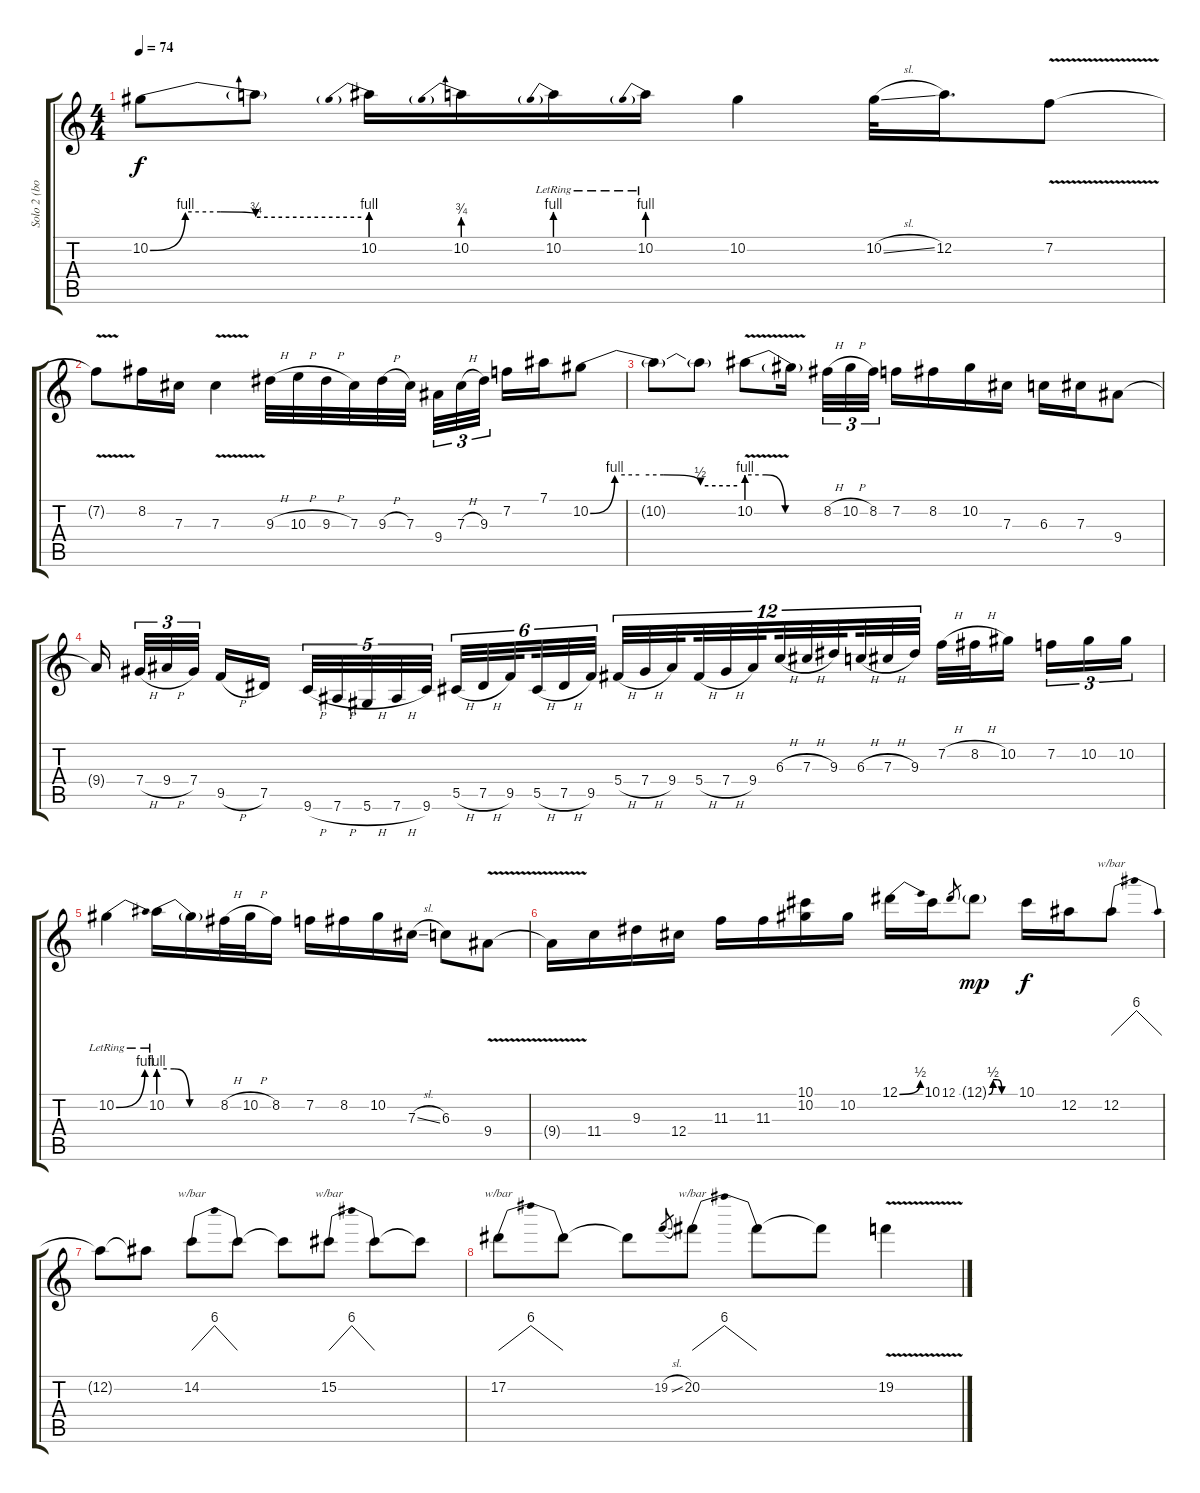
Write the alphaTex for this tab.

\track ("Solo 2 (booster)" "Solo 2 (bo") {instrument overdrivenguitar}
\staff {score tabs}
\tuning (Eb4 Bb3 Gb3 Db3 Ab2 Eb2) {hide}
\ts (4 4)
\tempo 74
\clef g2
\ks c
10.2{be (custom 0 0 10 4 20 4 30 3 60 3)}.8{dy f} 10.2{t}.8 10.2{be (prebend 0 4 60 4)}.16 10.2{be (prebend 0 3 60 3)}.16 10.2{be (prebend 0 4 60 4) lr}.16 10.2{be (prebend 0 4 60 4) lr}.16 10.2.4 10.2{sl}.32 12.2.16{d} 7.2{v}.8 |
7.2{t}.8 8.2.16 7.3.16 7.3{v}.4 9.3{h}.32 10.3{h}.32 9.3{h}.32 7.3.32 9.3{h}.32 7.3.32{beam splitsecondary} 9.4.32{tu (3 2)} 7.3{h}.32{tu (3 2)} 9.3.32{tu (3 2)} 7.2.16 7.1.16 10.2{be (custom 0 0 10 4 20 4 30 4 45 2 60 2)}.8 |
10.2{t}.8 10.2{t}.8 10.2{be (custom 0 4 15 4 30 0 60 0) v}.8 10.2{t}.16{beam splitsecondary} 8.2{h}.32{tu (3 2)} 10.2{h}.32{tu (3 2)} 8.2.32{tu (3 2)} 7.2.16 8.2.16 10.2.16 7.3.16 6.3.16 7.3.16 9.4.8 |
9.4{t}.16{beam splitsecondary} 7.4{h}.32{tu (3 2)} 9.4{h}.32{tu (3 2)} 7.4.32{tu (3 2) beam splitsecondary} 9.5{h}.16 7.5.16 9.6{h}.32{tu (5 4)} 7.6{h}.32{tu (5 4)} 5.6{h}.32{tu (5 4)} 7.6{h}.32{tu (5 4)} 9.6.32{tu (5 4) beam splitsecondary} 5.5{h}.32{tu (6 4)} 7.5{h}.32{tu (6 4)} 9.5.32{tu (6 4) beam splitsecondary} 5.5{h}.32{tu (6 4)} 7.5{h}.32{tu (6 4)} 9.5.32{tu (6 4)} 5.4{h}.32{tu (12 8)} 7.4{h}.32{tu (12 8)} 9.4.32{tu (12 8) beam splitsecondary} 5.4{h}.32{tu (12 8)} 7.4{h}.32{tu (12 8)} 9.4.32{tu (12 8) beam splitsecondary} 6.3{h}.32{tu (12 8)} 7.3{h}.32{tu (12 8)} 9.3.32{tu (12 8) beam splitsecondary} 6.3{h}.32{tu (12 8)} 7.3{h}.32{tu (12 8)} 9.3.32{tu (12 8)} 7.2{h}.32 8.2{h}.32 10.2.16{beam splitsecondary} 7.2.16{tu (3 2)} 10.2.16{tu (3 2)} 10.2.16{tu (3 2)} |
10.2{be (bend 0 0 60 4) lr}.4 10.2{be (custom 0 4 15 4 30 0 60 0) lr}.16 10.2{t}.16 8.2{h}.32 10.2{h}.32 8.2.16 7.2.16 8.2.16 10.2.16 7.3{sl}.16 6.3.8 9.4{v}.8 |
9.4{v t}.16 11.4.16 9.3.16 12.4.16 11.3.16 11.3.16 (10.1 10.2).16 10.2.16 12.1{be (bend 0 0 60 2)}.16 10.1.16 12.1.8{gr} 12.1{be (custom 0 0 10 2 20 2 30 0 60 0) g}.8{dy mp} 10.1.16{dy f} 12.2.16 12.2.8{tbe (dip default 0 0 30 24 60 0)} |
12.2{t}.8 12.2{t}.8 14.2.8{tbe (dip default 0 0 30 24 60 0)} 14.2{t}.8 14.2{t}.8 15.2.8{tbe (dip default 0 0 30 24 60 0)} 15.2{t}.8 15.2{t}.8 |
17.2.8{tbe (dip default 0 0 30 24 60 0)} 17.2{t}.8 17.2{t}.8 19.2{sl}.8{gr} 20.2.8{tbe (dip default 0 0 30 24 60 0)} 20.2{t}.8 20.2{t}.8 19.2{v}.4
